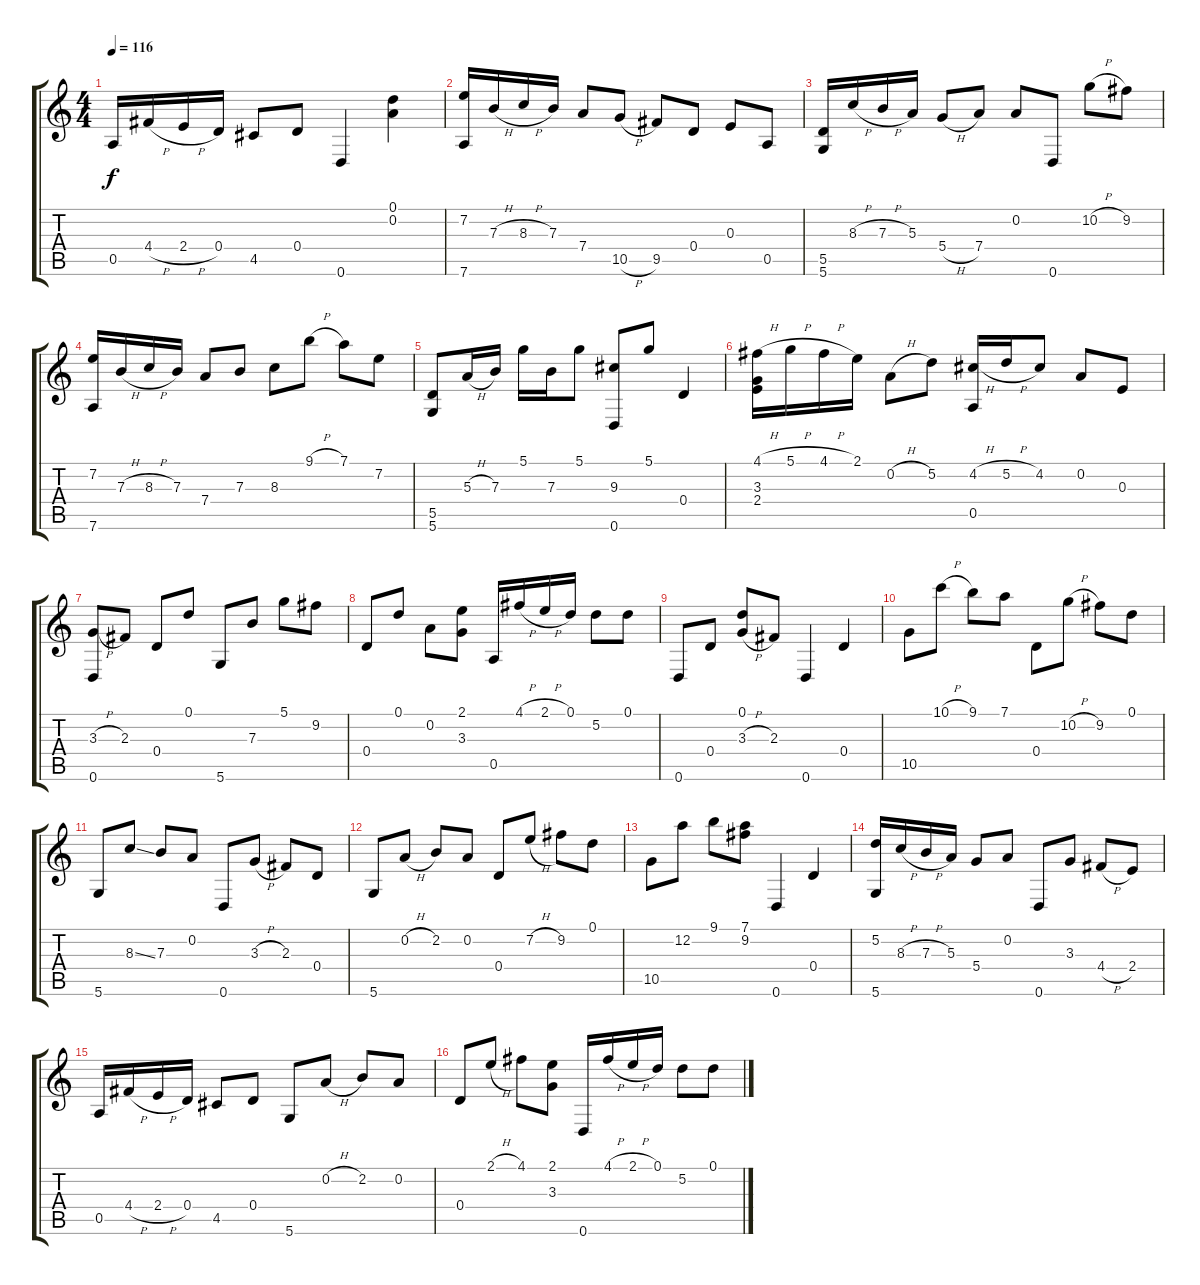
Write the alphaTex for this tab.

\track "" {instrument acousticguitarnylon}
\staff {score tabs}
\tuning (D4 A3 E3 D3 A2 D2) {hide}
\ts (4 4)
\tempo 116
\clef g2
\ks c
0.5.16{dy f} 4.4{h}.16 2.4{h}.16 0.4.16 4.5.8 0.4.8 0.6.4 (0.1 0.2).4 |
(7.2 7.6).16 7.3{h}.16 8.3{h}.16 7.3.16 7.4.8 10.5{h}.8 9.5.8 0.4.8 0.3.8 0.5.8 |
(5.5 5.6).16 8.3{h}.16 7.3{h}.16 5.3.16 5.4{h}.8 7.4.8 0.2.8 0.6.8 10.2{h}.8 9.2.8 |
(7.2 7.6).16 7.3{h}.16 8.3{h}.16 7.3.16 7.4.8 7.3.8 8.3.8 9.1{h}.8 7.1.8 7.2.8 |
(5.5 5.6).8 5.3{h}.16 7.3.16 5.1.16 7.3.16 5.1.8 (9.3 0.6).8 5.1.8 0.4.4 |
(4.1{h} 3.3 2.4).16 5.1{h}.16 4.1{h}.16 2.1.16 0.2{h}.8 5.2.8 (4.2{h} 0.5).16 5.2{h}.16 4.2.8 0.2.8 0.3.8 |
(3.3{h} 0.6).8 2.3.8 0.4.8 0.1.8 5.6.8 7.3.8 5.1.8 9.2.8 |
0.4.8 0.1.8 0.2.8 (2.1 3.3).8 0.5.16 4.1{h}.16 2.1{h}.16 0.1.16 5.2.8 0.1.8 |
0.6.8 0.4.8 (0.1 3.3{h}).8 2.3.8 0.6.4 0.4.4 |
10.5.8 10.1{h}.8 9.1.8 7.1.8 0.4.8 10.2{h}.8 9.2.8 0.1.8 |
5.6.8 8.3{ss}.8 7.3.8 0.2.8 0.6.8 3.3{h}.8 2.3.8 0.4.8 |
5.6.8 0.2{h}.8 2.2.8 0.2.8 0.4.8 7.2{h}.8 9.2.8 0.1.8 |
10.5.8 12.2.8 9.1.8 (7.1 9.2).8 0.6.4 0.4.4 |
(5.2 5.6).16 8.3{h}.16 7.3{h}.16 5.3.16 5.4.8 0.2.8 0.6.8 3.3.8 4.4{h}.8 2.4.8 |
0.5.16 4.4{h}.16 2.4{h}.16 0.4.16 4.5.8 0.4.8 5.6.8 0.2{h}.8 2.2.8 0.2.8 |
0.4.8 2.1{h}.8 4.1.8 (2.1 3.3).8 0.6.16 4.1{h}.16 2.1{h}.16 0.1.16 5.2.8 0.1.8
